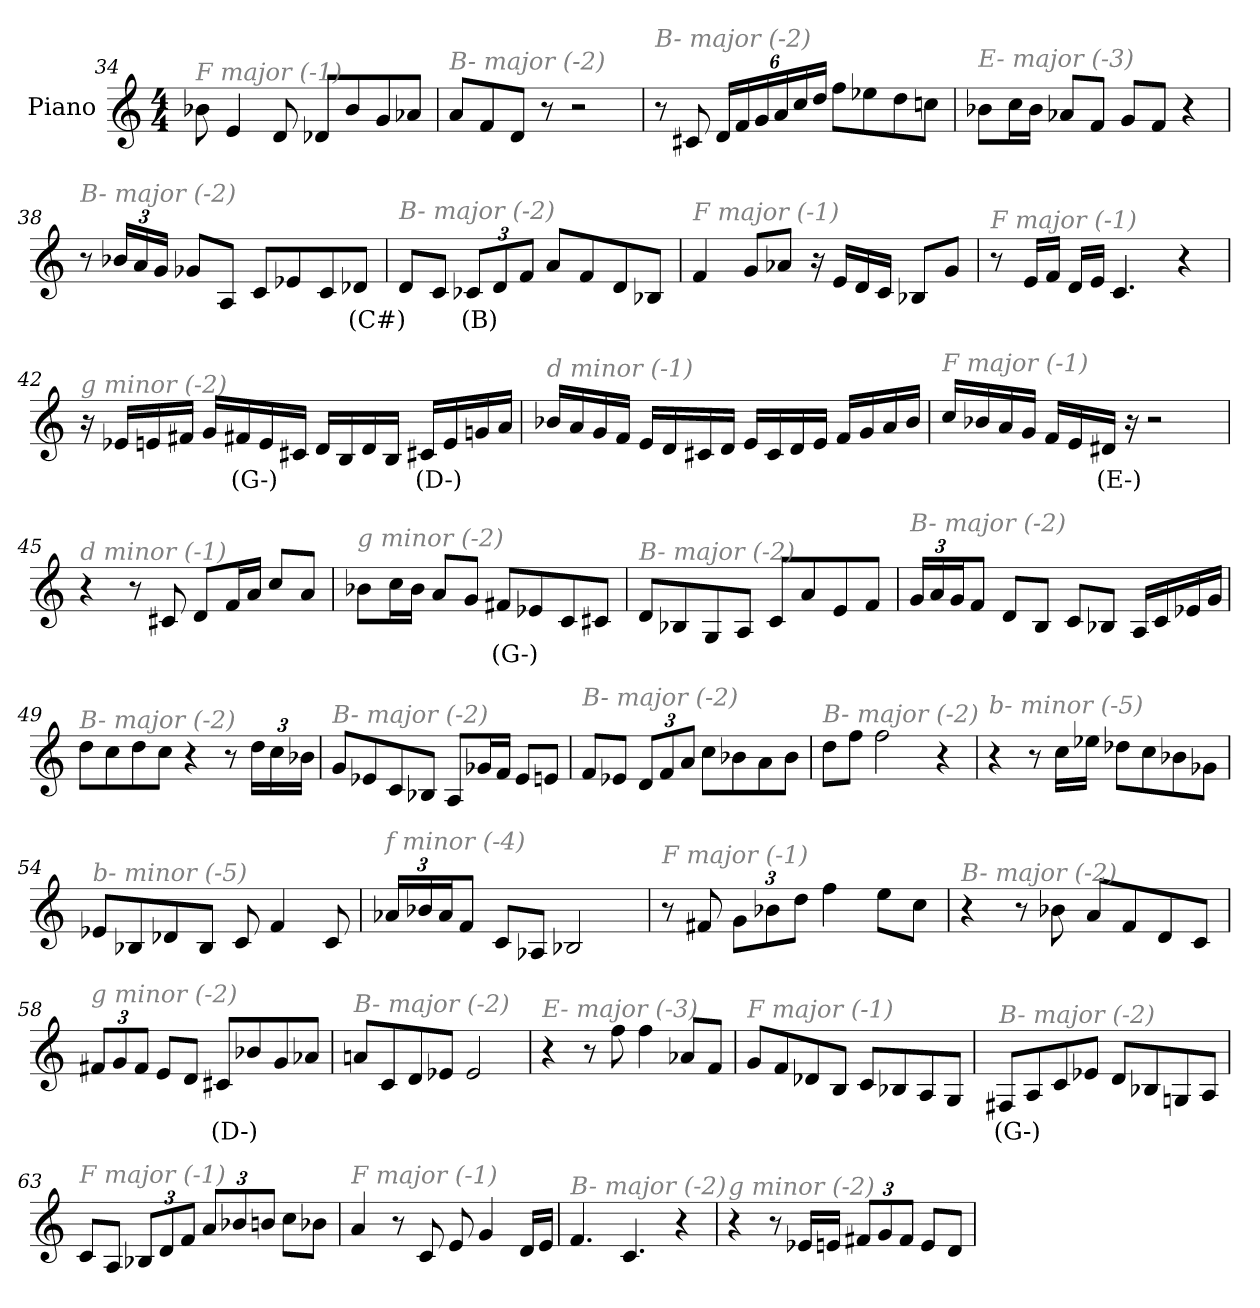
**kern	**text
*part1	*part1
*staff1	*staff1
*I"Piano	*
*I'Pno	*
*clefG2	*
*k[]	*
*M4/4	*
=34	=34
!LO:TX:i:color=#808080:t=F major (-1)	!
8b-X\	.
4e/	.
8d/	.
8d-X/L	.
8b-/	.
8g/	.
8a-X/J	.
=35	=35
!LO:TX:i:color=#808080:t=B- major (-2)	!
8a/L	.
8f/	.
8d/J	.
8r	.
2r	.
=36	=36
!LO:TX:i:color=#808080:t=B- major (-2)	!
8r	.
8c#X/	.
*Xbrackettup	*
24d/LL	.
24f/	.
24g/	.
24a/	.
24cc/	.
24dd/JJ	.
8ff\L	.
8ee-X\	.
8dd\	.
8ccn\J	.
!!LO:LB:g=z
=37	=37
!LO:TX:i:color=#808080:t=E- major (-3)	!
8b-X\L	.
16cc\L	.
16b-\JJ	.
8a-X/L	.
8f/J	.
8g/L	.
8f/J	.
4r	.
=38	=38
!LO:TX:i:color=#808080:t=B- major (-2)	!
8r	.
24b-X/LL	.
24a/	.
24g/JJ	.
8g-X/L	.
8A/J	.
8c/L	.
8e-X/	.
8c/	.
8d-Xi/J	(C#)
=39	=39
!LO:TX:i:color=#808080:t=B- major (-2)	!
8d/L	.
8c/J	.
12c-Xi/L	(B)
12d/	.
12f/J	.
8a/L	.
8f/	.
8d/	.
8B-X/J	.
=40	=40
!LO:TX:i:color=#808080:t=F major (-1)	!
4f/	.
8g/L	.
8a-X/J	.
16r	.
16e/LL	.
16d/	.
16c/JJ	.
8B-X/L	.
8g/J	.
!!LO:PB:g=z
=41	=41
!LO:TX:i:color=#808080:t=F major (-1)	!
8r	.
16e/LL	.
16f/JJ	.
16d/LL	.
16e/JJ	.
4.c/	.
4r	.
=42	=42
!LO:TX:i:color=#808080:t=g minor (-2)	!
16r	.
16e-X/LL	.
16en/	.
16f#X/JJ	.
16g/LL	.
16f#Xi/	(G-)
16e/	.
16c#X/JJ	.
16d/LL	.
16B/	.
16d/	.
16B/JJ	.
16c#Xi/LL	(D-)
16e/	.
16gn/	.
16a/JJ	.
=43	=43
!LO:TX:i:color=#808080:t=d minor (-1)	!
16b-X/LL	.
16a/	.
16g/	.
16f/JJ	.
16e/LL	.
16d/	.
16c#X/	.
16d/JJ	.
16e/LL	.
16c#/	.
16d/	.
16e/JJ	.
16f/LL	.
16g/	.
16a/	.
16b-/JJ	.
!!LO:LB:g=z
=44	=44
!LO:TX:i:color=#808080:t=F major (-1)	!
16cc/LL	.
16b-X/	.
16a/	.
16g/JJ	.
16f/LL	.
16e/	.
16d#Xj/JJ	(E-)
16r	.
2r	.
=45	=45
!LO:TX:i:color=#808080:t=d minor (-1)	!
4r	.
8r	.
8c#X/	.
8d/L	.
16f/L	.
16a/JJ	.
8cc/L	.
8a/J	.
=46	=46
!LO:TX:i:color=#808080:t=g minor (-2)	!
8b-X\L	.
16cc\L	.
16b-\JJ	.
8a/L	.
8g/J	.
8f#Xi/L	(G-)
8e-X/	.
8c/	.
8c#X/J	.
=47	=47
!LO:TX:i:color=#808080:t=B- major (-2)	!
8d/L	.
8B-X/	.
8G/	.
8A/J	.
8c/L	.
8a/	.
8e/	.
8f/J	.
!!LO:LB:g=z
=48	=48
!LO:TX:i:color=#808080:t=B- major (-2)	!
24g/LL	.
24a/	.
24g/J	.
8f/J	.
8d/L	.
8B/J	.
8c/L	.
8B-X/J	.
16A/LL	.
16c/	.
16e-X/	.
16g/JJ	.
=49	=49
!LO:TX:i:color=#808080:t=B- major (-2)	!
8dd\L	.
8cc\	.
8dd\	.
8cc\J	.
4r	.
8r	.
24dd\LL	.
24cc\	.
24b-X\JJ	.
=50	=50
!LO:TX:i:color=#808080:t=B- major (-2)	!
8g/L	.
8e-X/	.
8c/	.
8B-X/J	.
8A/L	.
16g-X/L	.
16f/JJ	.
8e-/L	.
8en/J	.
!!LO:LB:g=z
=51	=51
!LO:TX:i:color=#808080:t=B- major (-2)	!
8f/L	.
8e-X/J	.
12d/L	.
12f/	.
12a/J	.
8cc\L	.
8b-X\	.
8a\	.
8b-\J	.
=52	=52
!LO:TX:i:color=#808080:t=B- major (-2)	!
8dd\L	.
8ff\J	.
2ff\	.
4r	.
=53	=53
!LO:TX:i:color=#808080:t=b- minor (-5)	!
4r	.
8r	.
16cc\LL	.
16ee-X\JJ	.
8dd-X\L	.
8cc\	.
8b-X\	.
8g-X\J	.
=54	=54
!LO:TX:i:color=#808080:t=b- minor (-5)	!
8e-X/L	.
8B-X/	.
8d-X/	.
8B-/J	.
8c/	.
4f/	.
8c/	.
!!LO:LB:g=z
=55	=55
!LO:TX:i:color=#808080:t=f minor (-4)	!
24a-X/LL	.
24b-X/	.
24a-/J	.
8f/J	.
8c/L	.
8A-X/J	.
2B-X/	.
=56	=56
!LO:TX:i:color=#808080:t=F major (-1)	!
8r	.
8f#X/	.
12g\L	.
12b-X\	.
12dd\J	.
4ff\	.
8ee\L	.
8cc\J	.
=57	=57
!LO:TX:i:color=#808080:t=B- major (-2)	!
4r	.
8r	.
8b-X\	.
8a/L	.
8f/	.
8d/	.
8c/J	.
=58	=58
!LO:TX:i:color=#808080:t=g minor (-2)	!
12f#X/L	.
12g/	.
12f#/J	.
8e/L	.
8d/J	.
8c#Xi/L	(D-)
8b-X/	.
8g/	.
8a-X/J	.
!!LO:LB:g=z
=59	=59
!LO:TX:i:color=#808080:t=B- major (-2)	!
8an/L	.
8c/	.
8d/	.
8e-X/J	.
2e-/	.
=60	=60
!LO:TX:i:color=#808080:t=E- major (-3)	!
4r	.
8r	.
8ff\	.
4ff\	.
8a-X/L	.
8f/J	.
=61	=61
!LO:TX:i:color=#808080:t=F major (-1)	!
8g/L	.
8f/	.
8d-X/	.
8B/J	.
8c/L	.
8B-X/	.
8A/	.
8G/J	.
=62	=62
!LO:TX:i:color=#808080:t=B- major (-2)	!
8F#Xi/L	(G-)
8A/	.
8c/	.
8e-X/J	.
8d/L	.
8B-X/	.
8Gn/	.
8A/J	.
!!LO:LB:g=z
=63	=63
!LO:TX:i:color=#808080:t=F major (-1)	!
8c/L	.
8A/J	.
12B-X/L	.
12d/	.
12f/J	.
12a/L	.
12b-X/	.
12bn/J	.
8cc\L	.
8b-X\J	.
=64	=64
!LO:TX:i:color=#808080:t=F major (-1)	!
4a/	.
8r	.
8c/	.
8e/	.
4g/	.
16d/LL	.
16e/JJ	.
=65	=65
!LO:TX:i:color=#808080:t=B- major (-2)	!
4.f/	.
4.c/	.
4r	.
=66	=66
!LO:TX:i:color=#808080:t=g minor (-2)	!
4r	.
8r	.
16e-X/LL	.
16en/JJ	.
12f#X/L	.
12g/	.
12f#/J	.
8e/L	.
8d/J	.
=	=
*-	*-
